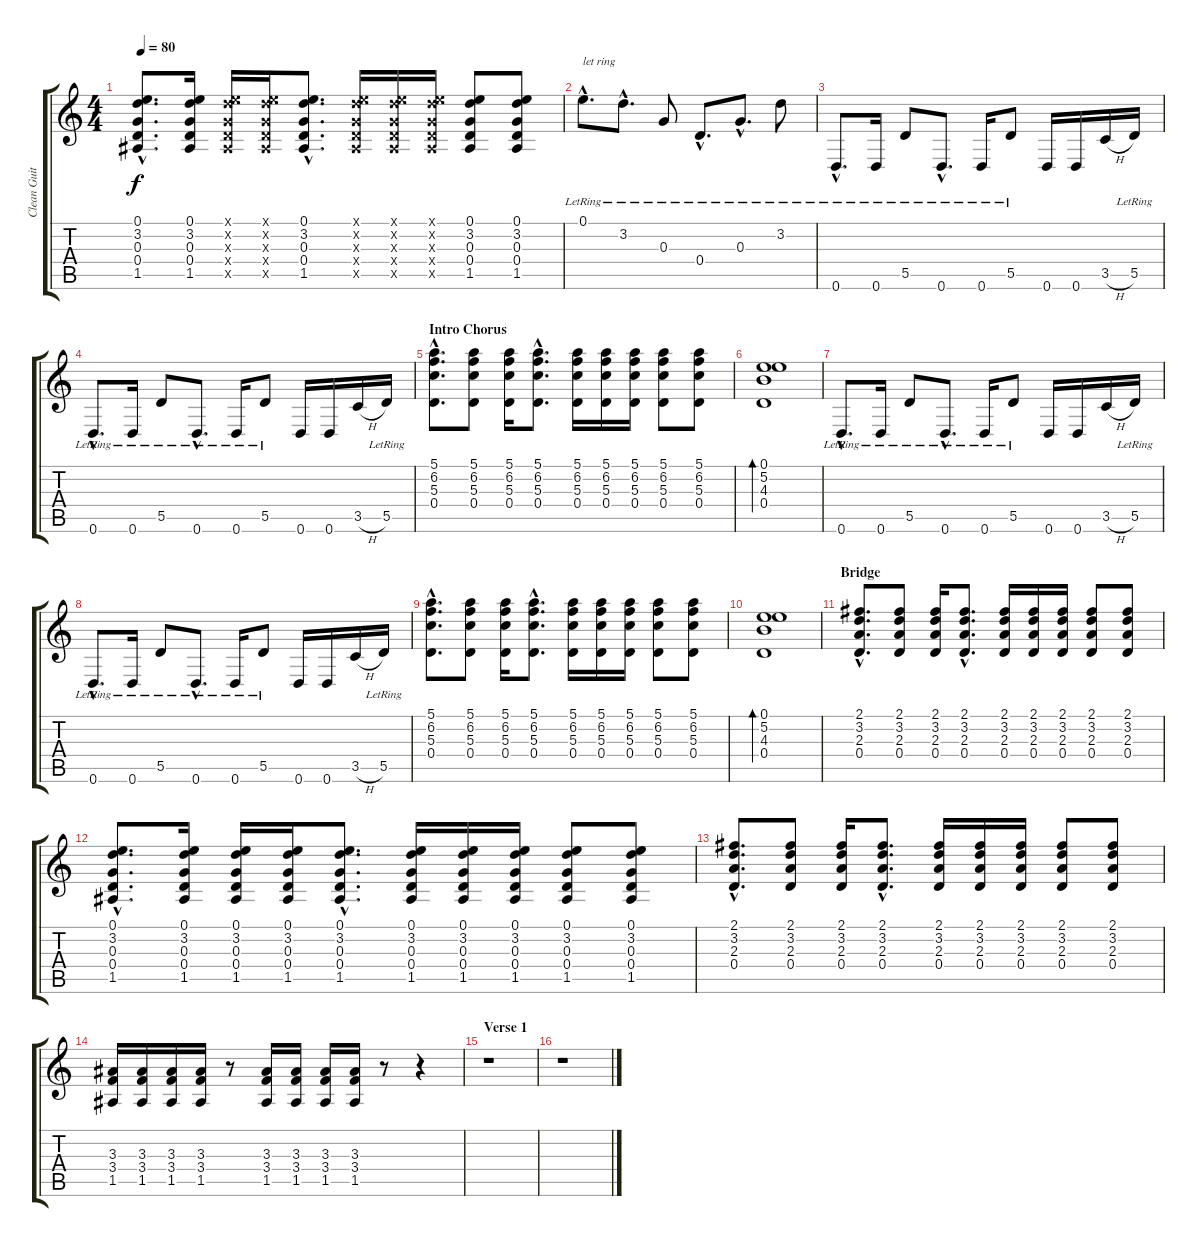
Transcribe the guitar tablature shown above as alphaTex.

\track ("Clean Guitar (Drop D)" "Clean Guit") {instrument acousticguitarsteel}
\staff {score tabs}
\tuning (E4 B3 G3 D3 A2 D2) {hide}
\ts (4 4)
\tempo 80
\clef g2
\ks c
(0.1{hac} 3.2{hac} 0.3{hac} 0.4{hac} 1.5{hac}).8{d dy f} (0.1 3.2 0.3 0.4 1.5).16 (0.1{x} 3.2{x} 0.3{x} 0.4{x} 1.5{x}).16 (0.1{x} 3.2{x} 0.3{x} 0.4{x} 1.5{x}).16 (0.1{hac} 3.2{hac} 0.3{hac} 0.4{hac} 1.5{hac}).8{d} (0.1{x} 3.2{x} 0.3{x} 0.4{x} 1.5{x}).16 (0.1{x} 3.2{x} 0.3{x} 0.4{x} 1.5{x}).16 (0.1{x} 3.2{x} 0.3{x} 0.4{x} 1.5{x}).16 (0.1 3.2 0.3 0.4 1.5).8 (0.1 3.2 0.3 0.4 1.5).8 |
0.1{hac lr}.8{d txt "let ring"} 3.2{hac lr}.8{d} 0.3{lr}.8 0.4{hac lr}.8{d} 0.3{hac lr}.8{d} 3.2{lr}.8 |
0.6{hac lr}.8{d} 0.6{lr}.16 5.5{lr}.8 0.6{hac lr}.8{d} 0.6{lr}.16 5.5{lr}.8 0.6.16 0.6.16 3.5{h}.16 5.5{lr}.16 |
0.6{hac lr}.8{d} 0.6{lr}.16 5.5{lr}.8 0.6{hac lr}.8{d} 0.6{lr}.16 5.5{lr}.8 0.6.16 0.6.16 3.5{h}.16 5.5{lr}.16 |
\section ("" "Intro Chorus")
(5.1{hac} 6.2{hac} 5.3{hac} 0.4{hac}).8{d} (5.1 6.2 5.3 0.4).8 (5.1 6.2 5.3 0.4).16 (5.1{hac} 6.2{hac} 5.3{hac} 0.4{hac}).8{d} (5.1 6.2 5.3 0.4).16 (5.1 6.2 5.3 0.4).16 (5.1 6.2 5.3 0.4).16 (5.1 6.2 5.3 0.4).8 (5.1 6.2 5.3 0.4).8 |
(0.1 5.2 4.3 0.4).1{bd 240} |
0.6{hac lr}.8{d} 0.6{lr}.16 5.5{lr}.8 0.6{hac lr}.8{d} 0.6{lr}.16 5.5{lr}.8 0.6.16 0.6.16 3.5{h}.16 5.5{lr}.16 |
0.6{hac lr}.8{d} 0.6{lr}.16 5.5{lr}.8 0.6{hac lr}.8{d} 0.6{lr}.16 5.5{lr}.8 0.6.16 0.6.16 3.5{h}.16 5.5{lr}.16 |
(5.1{hac} 6.2{hac} 5.3{hac} 0.4{hac}).8{d} (5.1 6.2 5.3 0.4).8 (5.1 6.2 5.3 0.4).16 (5.1{hac} 6.2{hac} 5.3{hac} 0.4{hac}).8{d} (5.1 6.2 5.3 0.4).16 (5.1 6.2 5.3 0.4).16 (5.1 6.2 5.3 0.4).16 (5.1 6.2 5.3 0.4).8 (5.1 6.2 5.3 0.4).8 |
(0.1 5.2 4.3 0.4).1{bd 240} |
\section ("" "Bridge")
(2.1{hac} 3.2{hac} 2.3{hac} 0.4{hac}).8{d} (2.1 3.2 2.3 0.4).8 (2.1 3.2 2.3 0.4).16 (2.1{hac} 3.2{hac} 2.3{hac} 0.4{hac}).8{d} (2.1 3.2 2.3 0.4).16 (2.1 3.2 2.3 0.4).16 (2.1 3.2 2.3 0.4).16 (2.1 3.2 2.3 0.4).8 (2.1 3.2 2.3 0.4).8 |
(0.1{hac} 3.2{hac} 0.3{hac} 0.4{hac} 1.5{hac}).8{d} (0.1 3.2 0.3 0.4 1.5).16 (0.1 3.2 0.3 0.4 1.5).16 (0.1 3.2 0.3 0.4 1.5).16 (0.1{hac} 3.2{hac} 0.3{hac} 0.4{hac} 1.5{hac}).8{d} (0.1 3.2 0.3 0.4 1.5).16 (0.1 3.2 0.3 0.4 1.5).16 (0.1 3.2 0.3 0.4 1.5).16 (0.1 3.2 0.3 0.4 1.5).8 (0.1 3.2 0.3 0.4 1.5).8 |
(2.1{hac} 3.2{hac} 2.3{hac} 0.4{hac}).8{d} (2.1 3.2 2.3 0.4).8 (2.1 3.2 2.3 0.4).16 (2.1{hac} 3.2{hac} 2.3{hac} 0.4{hac}).8{d} (2.1 3.2 2.3 0.4).16 (2.1 3.2 2.3 0.4).16 (2.1 3.2 2.3 0.4).16 (2.1 3.2 2.3 0.4).8 (2.1 3.2 2.3 0.4).8 |
(3.3 3.4 1.5).16 (3.3 3.4 1.5).16 (3.3 3.4 1.5).16 (3.3 3.4 1.5).16 r.8 (3.3 3.4 1.5).16 (3.3 3.4 1.5).16 (3.3 3.4 1.5).16 (3.3 3.4 1.5).16 r.8 r.4 |
\section ("" "Verse 1")
r.1 |
r.1
